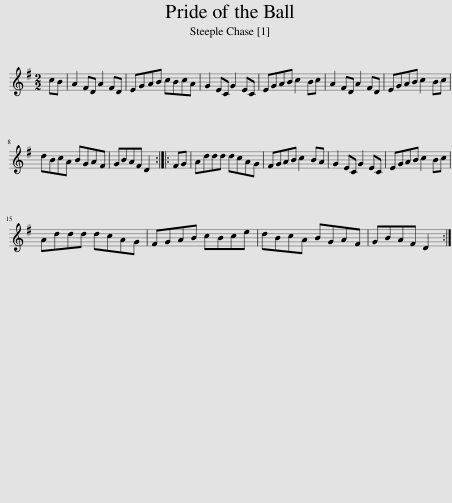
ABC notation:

X:1
L:1/8
M:2/2
I:linebreak $
K:G
V:1 treble
V:1
 cB | A2 FD A2 FD | EGAB cBcA | G2 EC G2 EC | EGAB c2 Bc | %5
 A2 FD A2 FD | EGAB c2 Bc |$ dBcA BGAF | GBAF D2 :: FG | %10
 Addd dcAG | FGAB c2 BA | G2 EC G2 EC | EGAB c2 Bc |$ Addd dcAG | %15
 FGAB cBce | dBcA BGAF | GBAF D2 :| %18
